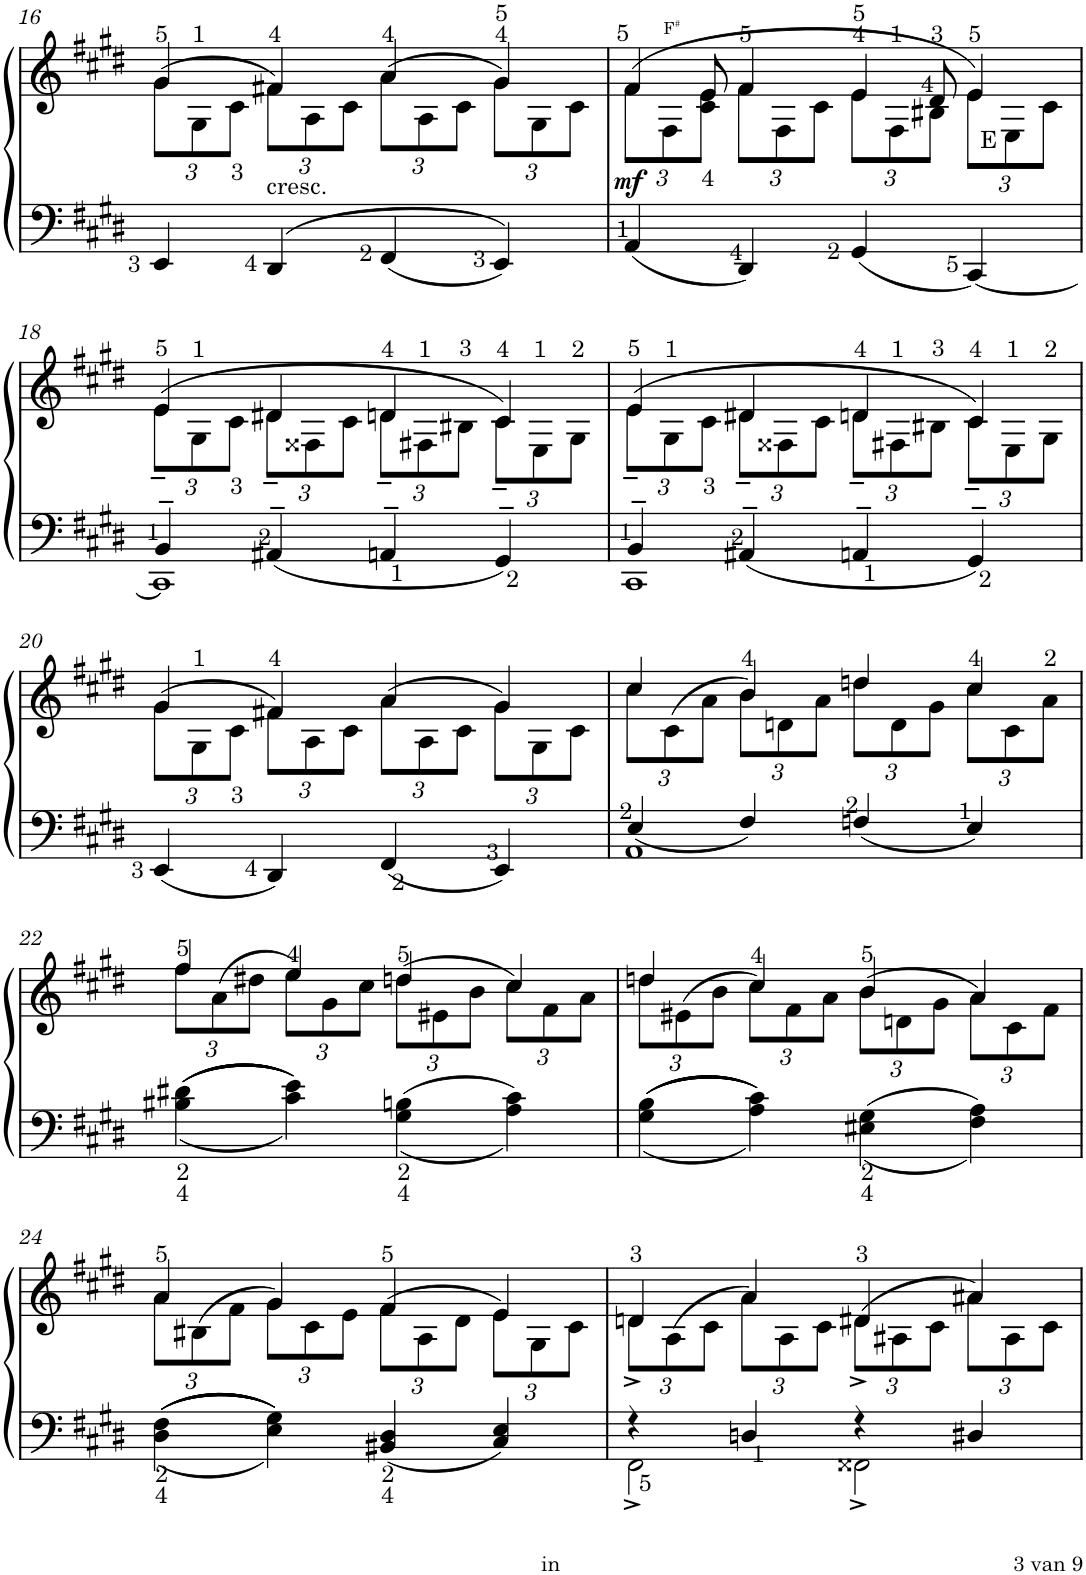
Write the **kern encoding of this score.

**kern	**kern	**dynam
*part1	*part1	*part1
*staff2	*staff1	*staff1/2
*I"Piano	*	*
*I'Pno	*	*
!!LO:PB:g=z
*clefF4	*clefG2	*
*k[f#c#g#d#]	*k[f#c#g#d#]	*
*M4/4	*M4/4	*
=16	=16	=16
*^	*	*
*	*	*Xbrackettup	*
*	*	*^	*
1ryy	4EE</	(>12g#>\L	4g#/	.
.	.	12G#>\	.	.
.	.	12c#\J	.	.
!	!	!LO:TX:b:t=cresc.	!	!
.	4DD#/	12f#X>\L)	4f#/	.
.	.	12A\	.	.
.	.	12c#\J	.	.
.	4FF#</	(>12a>\L	4a/	.
.	.	12A\	.	.
.	.	12c#\J	.	.
.	4EE/	12g#>>\L)	4g#/	.
.	.	12G#\	.	.
.	.	12c#\J	.	.
=17	=17	=17	=17	=17
*	*	*	*^	*
*	*	*	*	*brackettup	*
!	!	!	!	!	!LO:DY:b
1ryy	4AA/	(>12f#>\L	4f#/	12ryy	mf
!	!	!LO:TX:a:t=F	!	!	!
!	!	!LO:TX:a:t=#	!	!	!
.	.	12F#\	.	12ryy	.
.	.	12c#\ 12e\J	.	12e/	.
*	*	*Xbrackettup	*	*	*
.	4DD#/	12f#>\L	4f#/	4ryy	.
.	.	12F#\	.	.	.
.	.	12c#\J	.	.	.
*	*	*	*	*brackettup	*
.	4GG#</	12e>>\L	4e/	6ryy	.
.	.	12F#>\	.	.	.
.	.	12B#X>\J	.	12d#/	.
*	*	*Xbrackettup	*	*	*
.	[<4CC#/	12e>\L)	4e/	12ryy	.
!	!	!LO:TX:b:t=E	!	!	!
.	.	12E\	.	6ryy	.
.	.	12c#\J	.	.	.
*	*	*	*v	*v	*
!!LO:LB:g=z
=18	=18	=18	=18	=18
1CC#]	4BB~/	(>12e>~\L	4e/	.
.	.	12G#>\	.	.
.	.	12c#\J	.	.
.	4AA#X~/	12d#X~\L	4d#/	.
.	.	12F##X\	.	.
.	.	12c#\J	.	.
.	4AAn<~/	12dn>~\L	4d/	.
.	.	12F#X>\	.	.
.	.	12B#X>\J	.	.
.	4GG#<~/	12c#>~\L)	4c#/	.
.	.	12E>\	.	.
.	.	12G#>\J	.	.
=19	=19	=19	=19	=19
1CC#	4BB~/	(>12e>~\L	4e/	.
.	.	12G#>\	.	.
.	.	12c#\J	.	.
.	4AA#X~/	12d#X~\L	4d#/	.
.	.	12F##X\	.	.
.	.	12c#\J	.	.
.	4AAn<~/	12dn>~\L	4d/	.
.	.	12F#X>\	.	.
.	.	12B#X>\J	.	.
.	4GG#<~/	12c#>~\L)	4c#/	.
.	.	12E>\	.	.
.	.	12G#>\J	.	.
!!LO:LB:g=z	!!
=20	=20	=20	=20	=20
1ryy	4EE</	(>12g#\L	4g#/	.
.	.	12G#>\	.	.
.	.	12c#\J	.	.
.	4DD#/	12f#X>\L)	4f#/	.
.	.	12A\	.	.
.	.	12c#\J	.	.
.	4FF#</	(>12a\L	4a/	.
.	.	12A\	.	.
.	.	12c#\J	.	.
.	4EE/	12g#\L)	4g#/	.
.	.	12G#\	.	.
.	.	12c#\J	.	.
=21	=21	=21	=21	=21
1AA	4E/	12cc#\L	4cc#/	.
.	.	(12c#\	.	.
.	.	12a\J	.	.
.	4F#/	12b>\L)	4b/	.
.	.	12dn\	.	.
.	.	12a\J	.	.
.	4Fn/	12ddn\L	4dd/	.
.	.	12d\	.	.
.	.	12g#\J	.	.
.	4E/	12cc#>\L	4cc#/	.
.	.	12c#\	.	.
.	.	12a>\J	.	.
*v	*v	*	*	*
!!LO:LB:g=z	!!
=22	=22	=22	=22
4B#X\ 4d#X\	12ff#>\L	4ff#/	.
.	(12a\	.	.
.	12dd#X\J	.	.
4c#\ 4e\	12ee>\L)	4ee/	.
.	12g#\	.	.
.	12cc#\J	.	.
4G#\ 4Bn\	(>12ddn>\L	4dd/	.
.	12e#X\	.	.
.	12b\J	.	.
4A\ 4c#\	12cc#\L)	4cc#/	.
.	12f#\	.	.
.	12a\J	.	.
=23	=23	=23	=23
4G#\ 4B\	12ddn\L	4dd/	.
.	(12e#X\	.	.
.	12b\J	.	.
4A\ 4c#\	12cc#>\L)	4cc#/	.
.	12f#\	.	.
.	12a\J	.	.
4E#X\ 4G#\	(>12b>\L	4b/	.
.	12dn\	.	.
.	12g#\J	.	.
4F#\ 4A\	12a\L)	4a/	.
.	12c#\	.	.
.	12f#\J	.	.
!!LO:LB:g=z	!!
=24	=24	=24	=24
4D#\ 4F#\	12a>\L	4a/	.
.	(12B#X\	.	.
.	12f#\J	.	.
4E\ 4G#\	12g#\L)	4g#/	.
.	12c#\	.	.
.	12e\J	.	.
4BB#X/ 4D#/	(>12f#>\L	4f#/	.
.	12A\	.	.
.	12d#\J	.	.
4C#/ 4E/	12e\L)	4e/	.
.	12G#\	.	.
.	12c#\J	.	.
=25	=25	=25	=25
*^	*	*	*
4r	2FF#^\	12dn>^\L	4d/	.
.	.	(12A\	.	.
.	.	12c#\J	.	.
4Dn</	.	12a\L)	4a/	.
.	.	12A\	.	.
.	.	12c#\J	.	.
4r	2FF##X^\	(>12d#X>^\L	4d#/	.
.	.	12A#X\	.	.
.	.	12c#\J	.	.
4D#X/	.	12a#X\L)	4a#/	.
.	.	12A#\	.	.
.	.	12c#\J	.	.
*v	*v	*	*	*
*	*v	*v	*
=	=	=
*-	*-	*-
